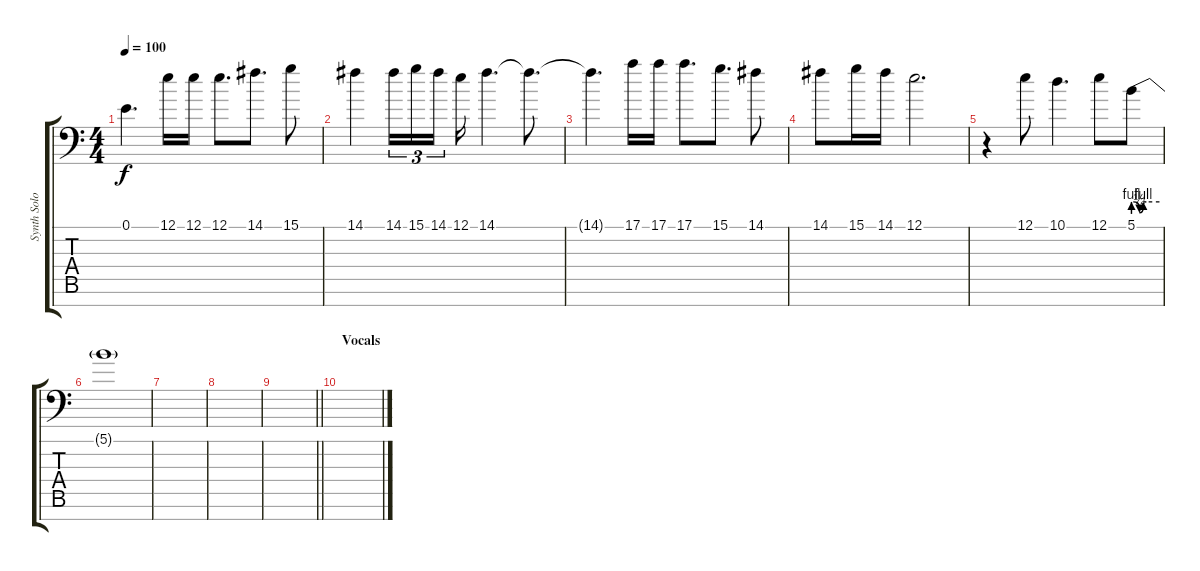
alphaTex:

\track ("Synth Solo" "Synth Solo") {instrument lead1square}
\staff {score tabs}
\tuning (E4 B3 G3 D3 A2 E2 C-1) {hide}
\ts (4 4)
\tempo 100
\clef f4
\ks c
0.1{t}.4{d dy f} 12.1.16 12.1.16 12.1.8{d} 14.1.8{d} 15.1.8 |
14.1.4 14.1.16{tu (3 2)} 15.1.16{tu (3 2)} 14.1.16{tu (3 2) beam splitsecondary} 12.1.16 14.1.4{d} 14.1{t}.8{d} |
14.1{t}.4{d} 17.1.16 17.1.16 17.1.8{d} 15.1.8{d} 14.1.8 |
14.1.8 15.1.16 14.1.16 12.1.2{d} |
r.4 12.1.8 10.1.4{d} 12.1.8 5.1{be (custom 0 4 14 2 23 4 30 4 60 4)}.8 |
5.1{t}.1 |
|
|
\barLineRight lightlight
|
\section ("" "Vocals")
